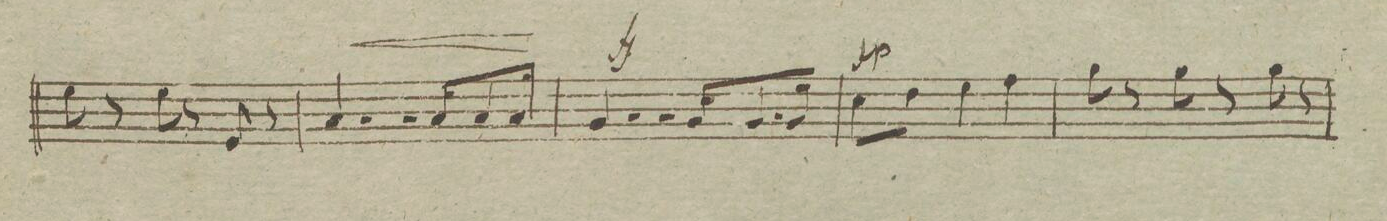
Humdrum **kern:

**kern	**dynam
*I"Basso	*
*clefF4	*
*k[b-e-a-]	*
*M3/4	*
8G\	.
8r	.
8G\	.
8r	.
8GG/	.
8r	.
=53	=53
4..C/	<
16C/KL	.
8.C/	.
16C/Jk	[[
=54	=54
4..BB-/	ff
16BB-/KL	.
8.BB-/	.
16BB-/Jk	.
=55	=55
8E-\L	fp
8F\J	.
4G\	.
4A-\	.
=56	=56
8B-\	.
8r	.
8B-\	.
8r	.
8B-\	.
8r	.
=57	=57
*-	*-
